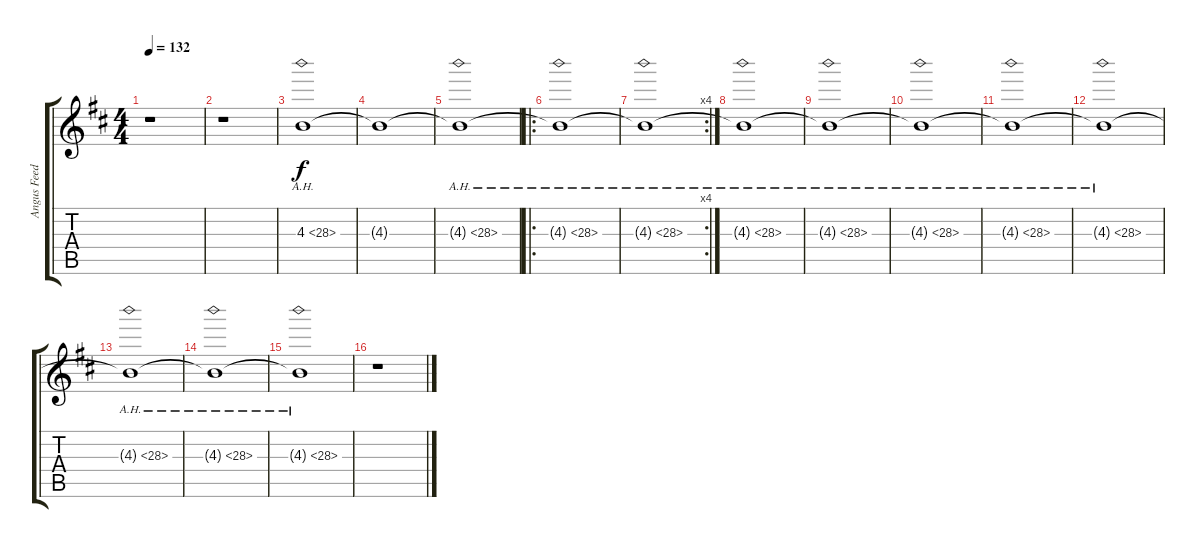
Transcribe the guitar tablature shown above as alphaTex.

\track ("Angus Feedback" "Angus Feed") {instrument distortionguitar}
\staff {score tabs}
\tuning (E4 B3 G3 D3 A2 E2) {hide}
\ts (4 4)
\tempo 132
\clef g2
\ks d
r.1{dy f} |
r.1 |
4.3{ah 24}.1 |
4.3{t}.1 |
4.3{ah 24 t}.1 |
\ro
4.3{ah 24 t}.1 |
\rc 4
4.3{ah 24 t}.1 |
4.3{ah 24 t}.1 |
4.3{ah 24 t}.1 |
4.3{ah 24 t}.1 |
4.3{ah 24 t}.1 |
4.3{ah 24 t}.1 |
4.3{ah 24 t}.1 |
4.3{ah 24 t}.1 |
4.3{ah 24 t}.1 |
r.1
